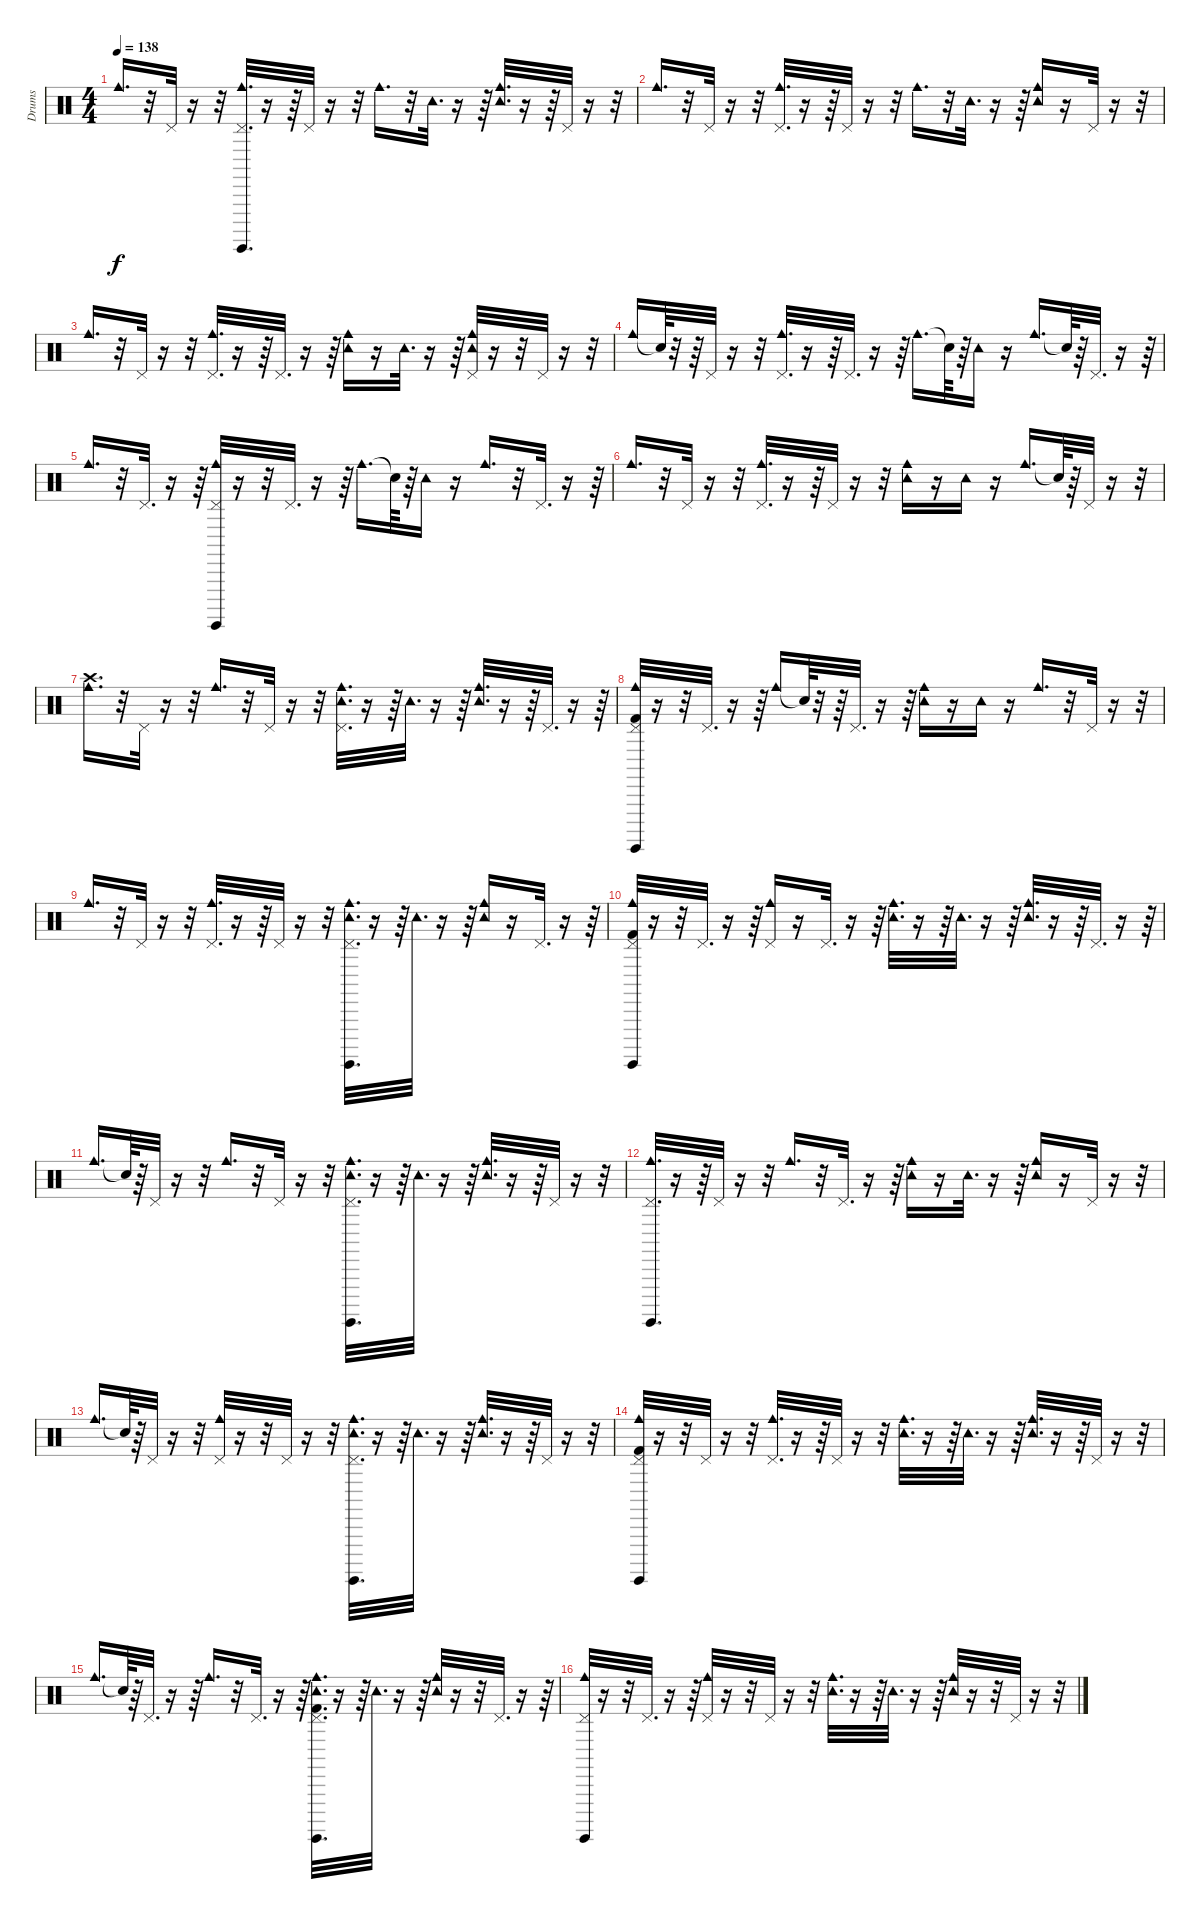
\track ("Drums   " "Drums   ") {instrument percussion}
\staff {score}
\articulation defaults
\ts (4 4)
\tempo 138
\clef neutral
\ks c "Cowbell medium (hit)".16{d dy f}
r.32 "Pedal Hi-Hat (hit)".32 r.16 r.32 ("Pedal Hi-Hat (hit)" "Surdo (hit)" "Cowbell medium (hit)").32{d} r.16 r.64 "Pedal Hi-Hat (hit)".32 r.16 r.32 "Cowbell medium (hit)".16{d} r.32 "Tambourine (hit)".32{d} r.16 r.64 ("Tambourine (hit)" "Cowbell medium (hit)").32{d} r.16 r.64 "Pedal Hi-Hat (hit)".32 r.16 r.32 |
"Cowbell medium (hit)".16{d} r.32 "Pedal Hi-Hat (hit)".32 r.16 r.32 ("Pedal Hi-Hat (hit)" "Cowbell medium (hit)").32{d} r.16 r.64 "Pedal Hi-Hat (hit)".32 r.16 r.32 "Cowbell medium (hit)".16{d} r.32 "Tambourine (hit)".32{d} r.16 r.64 ("Tambourine (hit)" "Cowbell medium (hit)").16 r.16 "Pedal Hi-Hat (hit)".32 r.16 r.32 |
"Cowbell medium (hit)".16{d} r.32 "Pedal Hi-Hat (hit)".32 r.16 r.32 ("Pedal Hi-Hat (hit)" "Cowbell medium (hit)").32{d} r.16 r.64 "Pedal Hi-Hat (hit)".32{d} r.16 r.64 ("Tambourine (hit)" "Cowbell medium (hit)").16 r.16 "Tambourine (hit)".32{d} r.16 r.64 ("Pedal Hi-Hat (hit)" "Tambourine (hit)" "Cowbell medium (hit)").32 r.16 r.32 "Pedal Hi-Hat (hit)".32 r.16 r.32 |
"Cowbell medium (hit)".16 "Snare (hit)"{t}.64 r.32 r.64 "Pedal Hi-Hat (hit)".32 r.16 r.32 ("Pedal Hi-Hat (hit)" "Cowbell medium (hit)").32{d} r.16 r.64 "Pedal Hi-Hat (hit)".32{d} r.16 r.64 "Cowbell medium (hit)".16{d} "Snare (hit)"{t}.64 r.64 "Tambourine (hit)".16 r.16 "Cowbell medium (hit)".16{d} "Snare (hit)"{t}.64 r.64 "Pedal Hi-Hat (hit)".32{d} r.16 r.64 |
"Cowbell medium (hit)".16{d} r.32 "Pedal Hi-Hat (hit)".32{d} r.16 r.64 ("Pedal Hi-Hat (hit)" "Surdo (hit)" "Cowbell medium (hit)").32 r.16 r.32 "Pedal Hi-Hat (hit)".32{d} r.16 r.64 "Cowbell medium (hit)".16{d} "Snare (hit)"{t}.64 r.64 "Tambourine (hit)".16 r.16 "Cowbell medium (hit)".16{d} r.32 "Pedal Hi-Hat (hit)".32{d} r.16 r.64 |
"Cowbell medium (hit)".16{d} r.32 "Pedal Hi-Hat (hit)".32 r.16 r.32 ("Pedal Hi-Hat (hit)" "Cowbell medium (hit)").32{d} r.16 r.64 "Pedal Hi-Hat (hit)".32 r.16 r.32 ("Tambourine (hit)" "Cowbell medium (hit)").16 r.16 "Tambourine (hit)".16 r.16 "Cowbell medium (hit)".16{d} "Snare (hit)"{t}.64 r.64 "Pedal Hi-Hat (hit)".32 r.16 r.32 |
("Crash high (hit)" "Cowbell medium (hit)").16{d} r.32 "Pedal Hi-Hat (hit)".32 r.16 r.32 "Cowbell medium (hit)".16{d} r.32 "Pedal Hi-Hat (hit)".32 r.16 r.32 ("Pedal Hi-Hat (hit)" "Tambourine (hit)" "Cowbell medium (hit)").32{d} r.16 r.64 "Tambourine (hit)".32{d} r.16 r.64 ("Tambourine (hit)" "Cowbell medium (hit)").32{d} r.16 r.64 "Pedal Hi-Hat (hit)".32{d} r.16 r.64 |
("Kick (hit) 2" "Pedal Hi-Hat (hit)" "Surdo (hit)" "Cowbell medium (hit)").32 r.16 r.32 "Pedal Hi-Hat (hit)".32{d} r.16 r.64 "Cowbell medium (hit)".16 "Snare (hit)"{t}.64 r.32 r.64 "Pedal Hi-Hat (hit)".32{d} r.16 r.64 ("Tambourine (hit)" "Cowbell medium (hit)").16 r.16 "Tambourine (hit)".16 r.16 "Cowbell medium (hit)".16{d} r.32 "Pedal Hi-Hat (hit)".32 r.16 r.32 |
"Cowbell medium (hit)".16{d} r.32 "Pedal Hi-Hat (hit)".32 r.16 r.32 ("Pedal Hi-Hat (hit)" "Cowbell medium (hit)").32{d} r.16 r.64 "Pedal Hi-Hat (hit)".32 r.16 r.32 ("Pedal Hi-Hat (hit)" "Surdo (hit)" "Tambourine (hit)" "Cowbell medium (hit)").32{d} r.16 r.64 "Tambourine (hit)".32{d} r.16 r.64 ("Tambourine (hit)" "Cowbell medium (hit)").16 r.16 "Pedal Hi-Hat (hit)".32{d} r.16 r.64 |
("Kick (hit) 2" "Surdo (hit)" "Pedal Hi-Hat (hit)" "Cowbell medium (hit)").32 r.16 r.32 "Pedal Hi-Hat (hit)".32{d} r.16 r.64 ("Pedal Hi-Hat (hit)" "Cowbell medium (hit)").16 r.16 "Pedal Hi-Hat (hit)".32{d} r.16 r.64 ("Tambourine (hit)" "Cowbell medium (hit)").32{d} r.16 r.64 "Tambourine (hit)".32{d} r.16 r.64 ("Tambourine (hit)" "Cowbell medium (hit)").32{d} r.16 r.64 "Pedal Hi-Hat (hit)".32{d} r.16 r.64 |
"Cowbell medium (hit)".16{d} "Snare (hit)"{t}.64 r.64 "Pedal Hi-Hat (hit)".32 r.16 r.32 "Cowbell medium (hit)".16{d} r.32 "Pedal Hi-Hat (hit)".32 r.16 r.32 ("Pedal Hi-Hat (hit)" "Surdo (hit)" "Tambourine (hit)" "Cowbell medium (hit)").32{d} r.16 r.64 "Tambourine (hit)".32{d} r.16 r.64 ("Tambourine (hit)" "Cowbell medium (hit)").32{d} r.16 r.64 "Pedal Hi-Hat (hit)".32 r.16 r.32 |
("Pedal Hi-Hat (hit)" "Surdo (hit)" "Cowbell medium (hit)").32{d} r.16 r.64 "Pedal Hi-Hat (hit)".32 r.16 r.32 "Cowbell medium (hit)".16{d} r.32 "Pedal Hi-Hat (hit)".32{d} r.16 r.64 ("Tambourine (hit)" "Cowbell medium (hit)").16 r.16 "Tambourine (hit)".32{d} r.16 r.64 ("Tambourine (hit)" "Cowbell medium (hit)").16 r.16 "Pedal Hi-Hat (hit)".32 r.16 r.32 |
"Cowbell medium (hit)".16{d} "Snare (hit)"{t}.64 r.64 "Pedal Hi-Hat (hit)".32 r.16 r.32 ("Pedal Hi-Hat (hit)" "Cowbell medium (hit)").32 r.16 r.32 "Pedal Hi-Hat (hit)".32 r.16 r.32 ("Pedal Hi-Hat (hit)" "Surdo (hit)" "Tambourine (hit)" "Cowbell medium (hit)").32{d} r.16 r.64 "Tambourine (hit)".32{d} r.16 r.64 ("Tambourine (hit)" "Cowbell medium (hit)").32{d} r.16 r.64 "Pedal Hi-Hat (hit)".32 r.16 r.32 |
("Kick (hit) 2" "Surdo (hit)" "Pedal Hi-Hat (hit)" "Cowbell medium (hit)").32 r.16 r.32 "Pedal Hi-Hat (hit)".32 r.16 r.32 ("Pedal Hi-Hat (hit)" "Cowbell medium (hit)").32{d} r.16 r.64 "Pedal Hi-Hat (hit)".32 r.16 r.32 ("Tambourine (hit)" "Cowbell medium (hit)").32{d} r.16 r.64 "Tambourine (hit)".32{d} r.16 r.64 ("Tambourine (hit)" "Cowbell medium (hit)").32{d} r.16 r.64 "Pedal Hi-Hat (hit)".32 r.16 r.32 |
"Cowbell medium (hit)".16{d} "Snare (hit)"{t}.64 r.64 "Pedal Hi-Hat (hit)".32{d} r.16 r.64 "Cowbell medium (hit)".16{d} r.32 "Pedal Hi-Hat (hit)".32{d} r.16 r.64 ("Kick (hit) 2" "Pedal Hi-Hat (hit)" "Surdo (hit)" "Tambourine (hit)" "Cowbell medium (hit)").32{d} r.16 r.64 "Tambourine (hit)".32{d} r.16 r.64 ("Tambourine (hit)" "Cowbell medium (hit)").32 r.16 r.32 "Pedal Hi-Hat (hit)".32{d} r.16 r.64 |
("Pedal Hi-Hat (hit)" "Surdo (hit)" "Cowbell medium (hit)").32 r.16 r.32 "Pedal Hi-Hat (hit)".32{d} r.16 r.64 ("Pedal Hi-Hat (hit)" "Cowbell medium (hit)").32 r.16 r.32 "Pedal Hi-Hat (hit)".32 r.16 r.32 ("Tambourine (hit)" "Cowbell medium (hit)").32{d} r.16 r.64 "Tambourine (hit)".32{d} r.16 r.64 ("Tambourine (hit)" "Cowbell medium (hit)").32 r.16 r.32 "Pedal Hi-Hat (hit)".32 r.16 r.32
